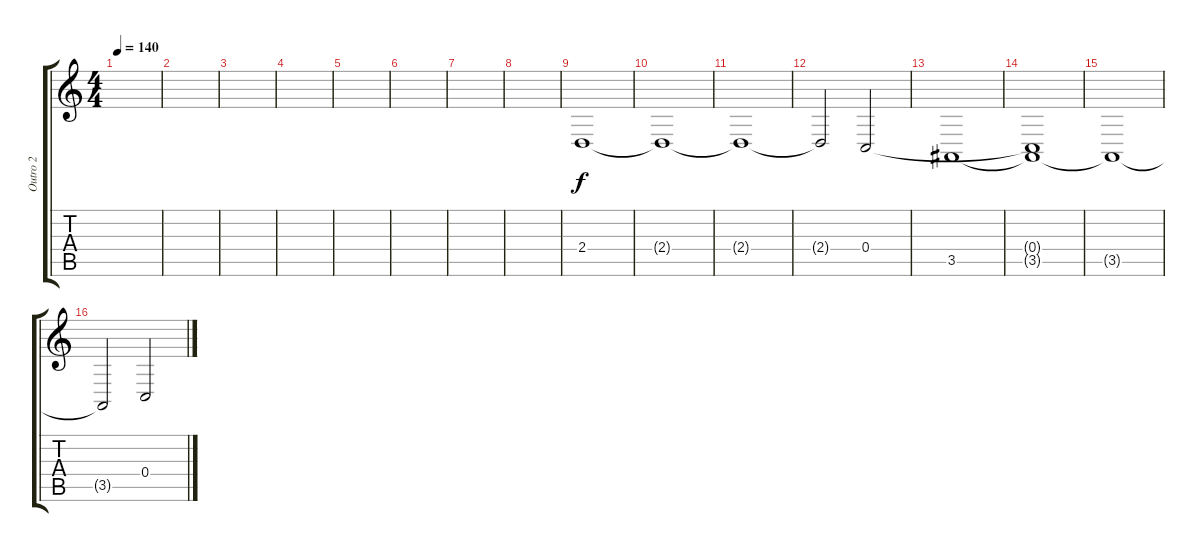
\track ("Outro 2" "Outro 2") {instrument synthstrings2}
\staff {score tabs}
\tuning (D4 A3 F3 C3 G2 D2) {hide}
\ts (4 4)
\tempo 140
\clef g2
\ks c
|
|
|
|
|
|
|
|
2.4.1 |
2.4{t}.1 |
2.4{t}.1 |
2.4{t}.2 0.4.2 |
3.5.1 |
(0.4{t} 3.5{t}).1 |
3.5{t}.1 |
3.5{t}.2 0.4.2
